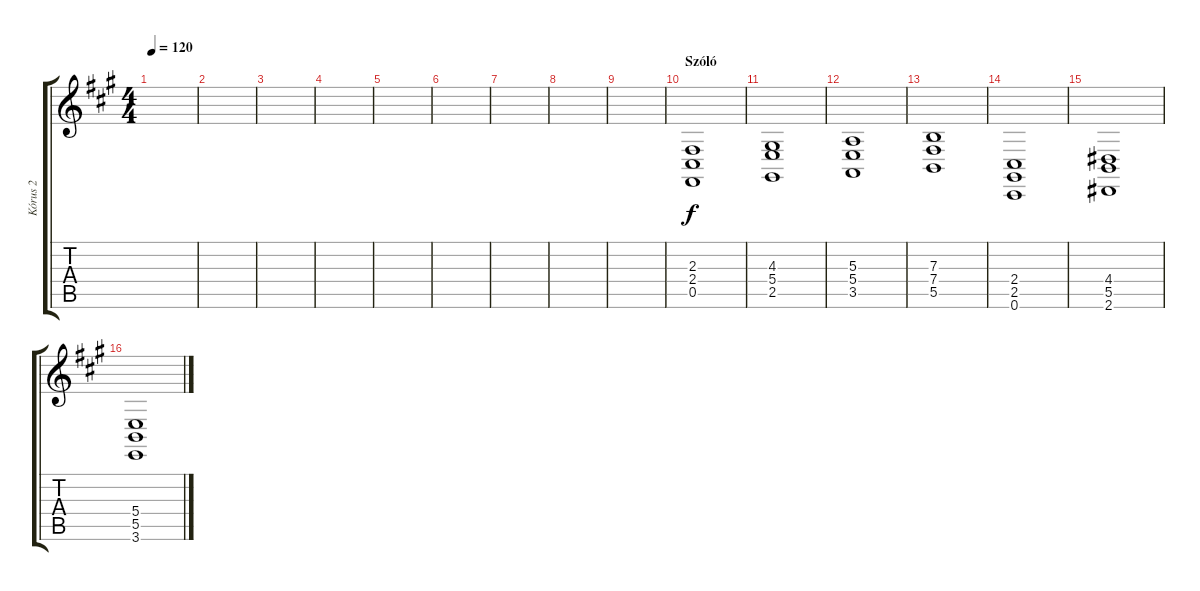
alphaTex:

\track ("Kórus 2" "Kórus 2") {instrument stringensemble2}
\staff {score tabs}
\tuning (Db4 Ab3 E3 B2 Gb2 Db2) {hide}
\ts (4 4)
\tempo 120
\clef g2
\ks a
|
|
|
|
|
|
|
|
|
\section ("" "Szóló")
(2.3 2.4 0.5).1 |
(4.3 5.4 2.5).1 |
(5.3 5.4 3.5).1 |
(7.3 7.4 5.5).1 |
(2.4 2.5 0.6).1 |
(4.4 5.5 2.6).1 |
(5.4 5.5 3.6).1
